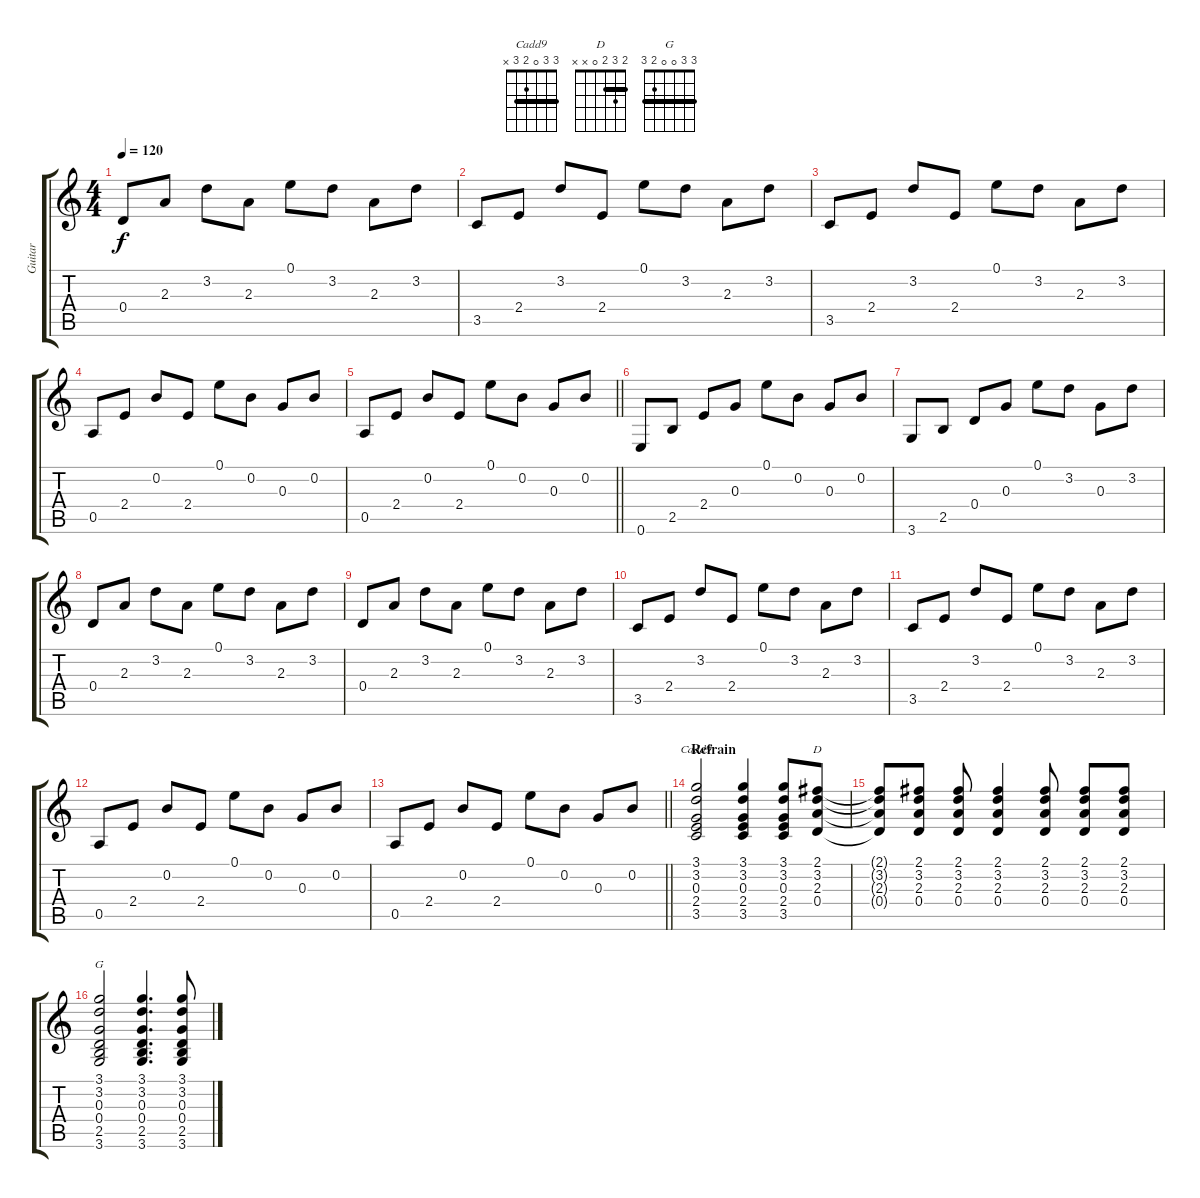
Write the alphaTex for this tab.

\track ("Guitar" "Guitar") {instrument acousticguitarsteel}
\staff {score tabs}
\tuning (E4 B3 G3 D3 A2 E2) {hide}
\chord ("Cadd9" 3 3 0 2 3 x) {barre 3}
\chord ("D" 2 3 2 0 x x) {barre 2}
\chord ("G" 3 3 0 0 2 3) {barre 3}
\ts (4 4)
\tempo 120
\clef g2
\ks c
0.4.8{dy f} 2.3.8 3.2.8 2.3.8 0.1.8 3.2.8 2.3.8 3.2.8 |
3.5.8 2.4.8 3.2.8 2.4.8 0.1.8 3.2.8 2.3.8 3.2.8 |
3.5.8 2.4.8 3.2.8 2.4.8 0.1.8 3.2.8 2.3.8 3.2.8 |
0.5.8 2.4.8 0.2.8 2.4.8 0.1.8 0.2.8 0.3.8 0.2.8 |
\barLineRight lightlight
0.5.8 2.4.8 0.2.8 2.4.8 0.1.8 0.2.8 0.3.8 0.2.8 |
0.6.8 2.5.8 2.4.8 0.3.8 0.1.8 0.2.8 0.3.8 0.2.8 |
3.6.8 2.5.8 0.4.8 0.3.8 0.1.8 3.2.8 0.3.8 3.2.8 |
0.4.8 2.3.8 3.2.8 2.3.8 0.1.8 3.2.8 2.3.8 3.2.8 |
0.4.8 2.3.8 3.2.8 2.3.8 0.1.8 3.2.8 2.3.8 3.2.8 |
3.5.8 2.4.8 3.2.8 2.4.8 0.1.8 3.2.8 2.3.8 3.2.8 |
3.5.8 2.4.8 3.2.8 2.4.8 0.1.8 3.2.8 2.3.8 3.2.8 |
0.5.8 2.4.8 0.2.8 2.4.8 0.1.8 0.2.8 0.3.8 0.2.8 |
\barLineRight lightlight
0.5.8 2.4.8 0.2.8 2.4.8 0.1.8 0.2.8 0.3.8 0.2.8 |
\section ("" "Refrain")
(3.1 3.2 0.3 2.4 3.5).2{ch "Cadd9"} (3.1 3.2 0.3 2.4 3.5).4 (3.1 3.2 0.3 2.4 3.5).8 (2.1 3.2 2.3 0.4).8{ch "D"} |
(2.1{t} 3.2{t} 2.3{t} 0.4{t}).8 (2.1 3.2 2.3 0.4).8 (2.1 3.2 2.3 0.4).8 (2.1 3.2 2.3 0.4).4 (2.1 3.2 2.3 0.4).8 (2.1 3.2 2.3 0.4).8 (2.1 3.2 2.3 0.4).8 |
(3.1 3.2 0.3 0.4 2.5 3.6).2{ch "G"} (3.1 3.2 0.3 0.4 2.5 3.6).4{d} (3.1 3.2 0.3 0.4 2.5 3.6).8
